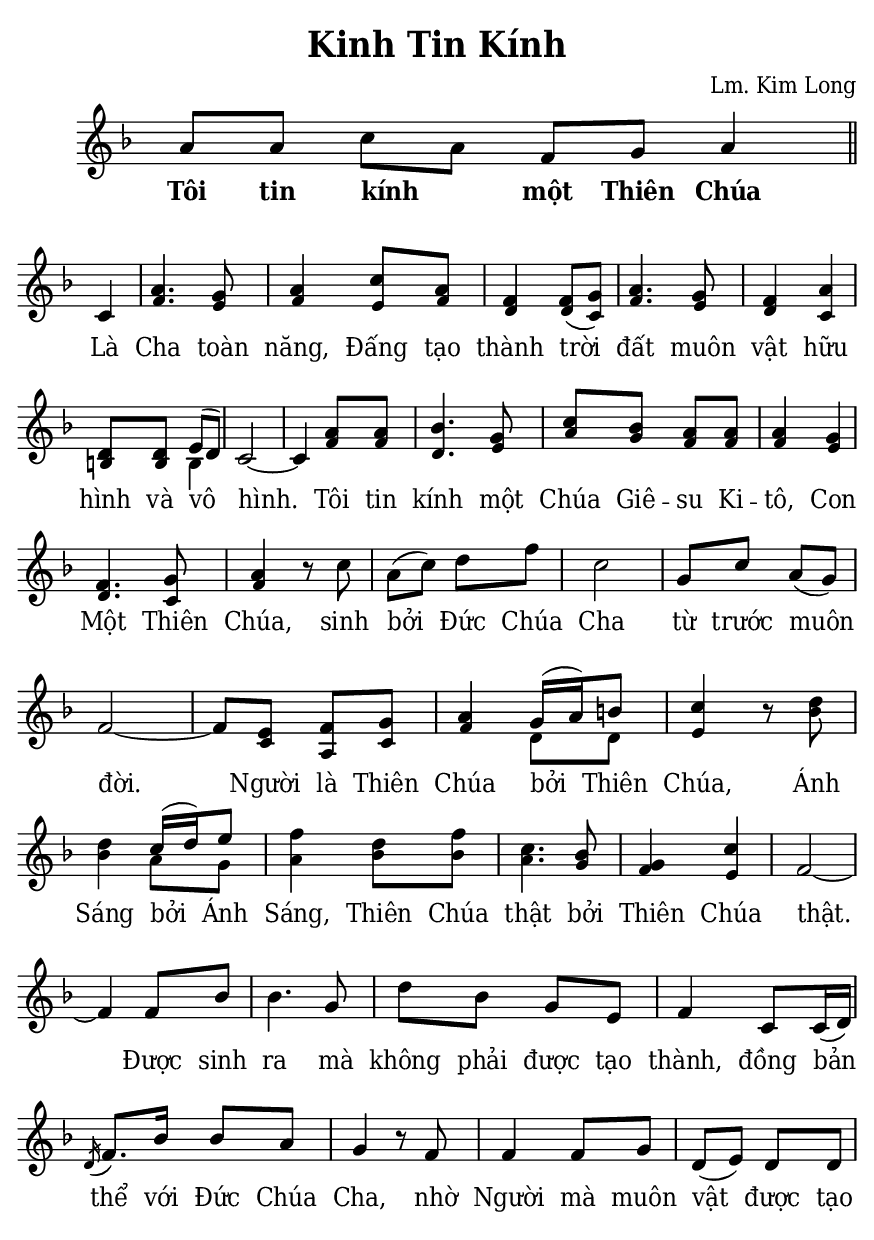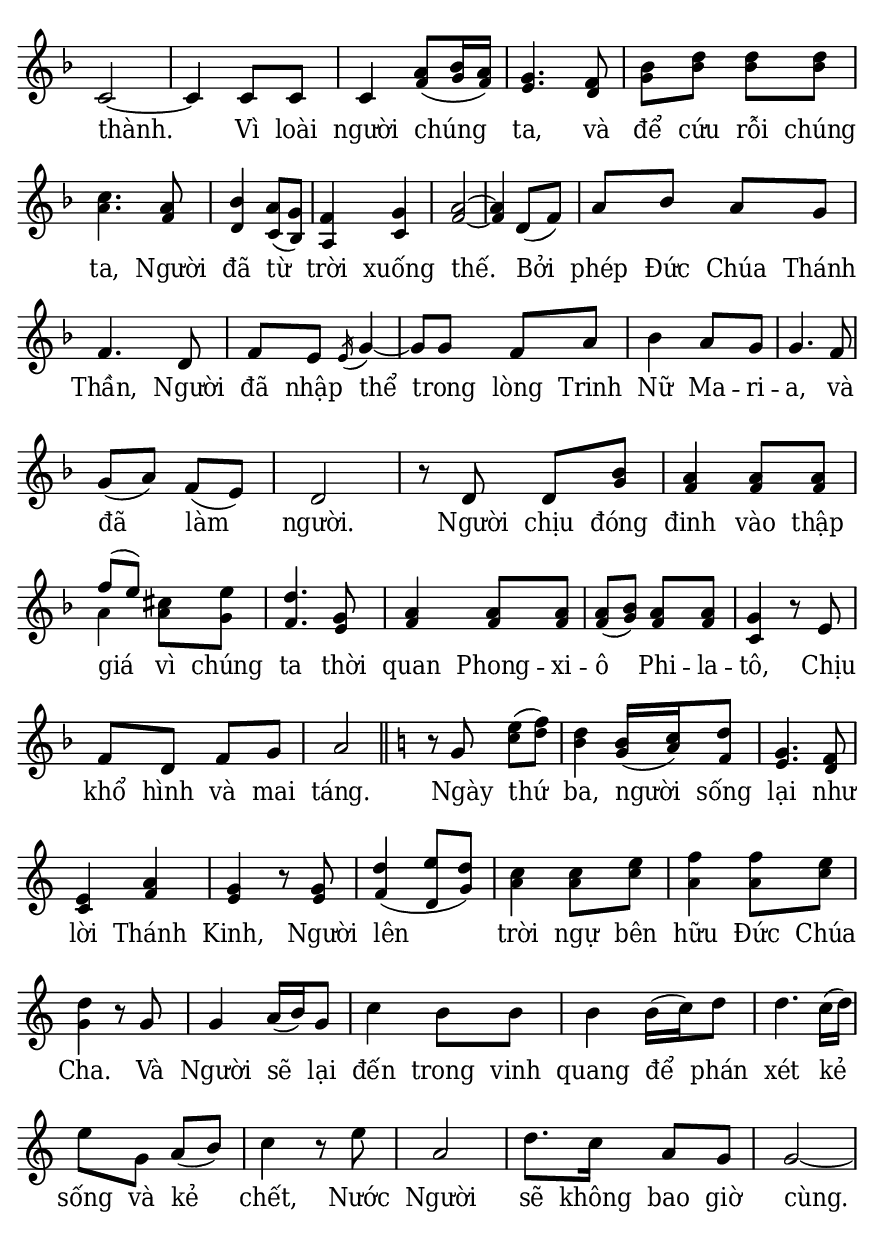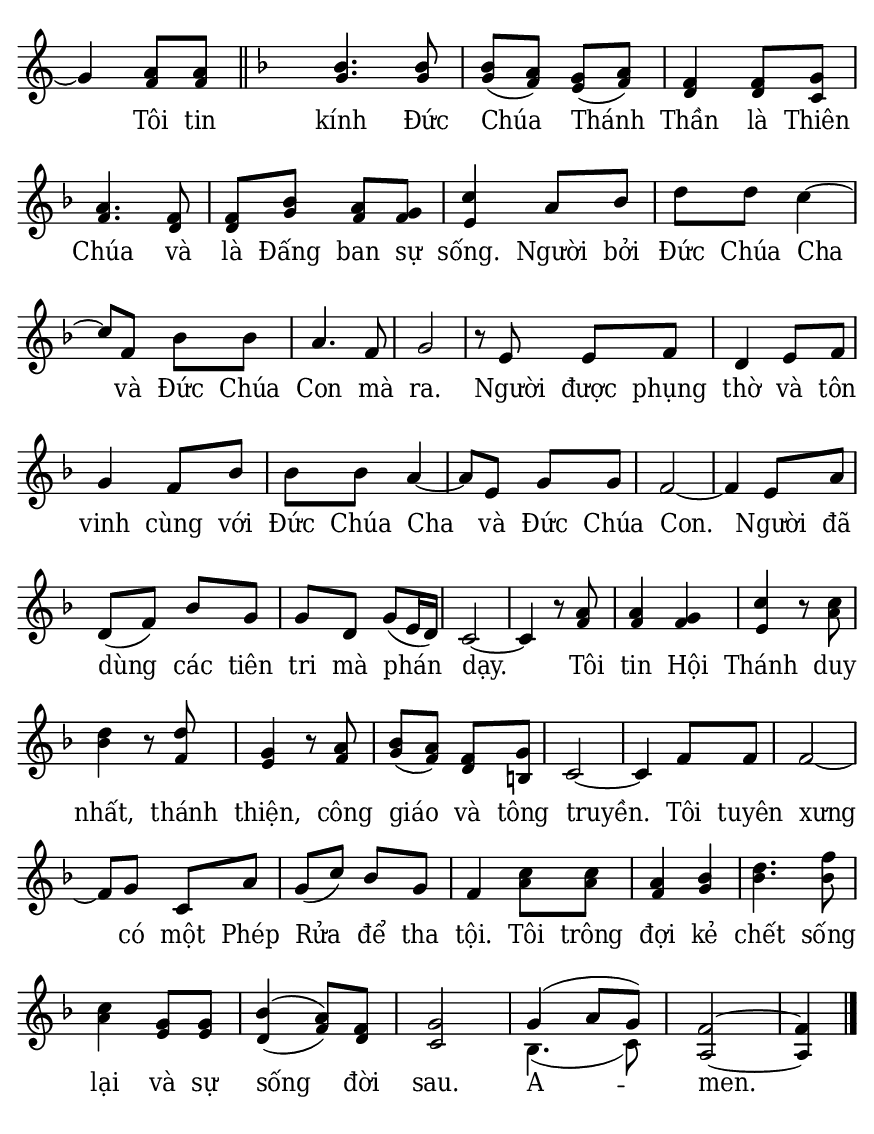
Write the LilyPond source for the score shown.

% Cài đặt chung\
\version "2.22.1"
\include "english.ly"

\header {
  title = "Kinh Tin Kính"
  composer = "Lm. Kim Long"
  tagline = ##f
}

% Nhạc phiên khúc
nhacPhienKhucSop = \relative c'' {
  \override Score.BarLine.break-visibility = ##(#f #f #f)
  a8 a c \hide (a) f g a4 \bar "||" \break
  \override Score.BarLine.break-visibility = ##(#t #t #t)
  
  \partial 4 c,4 |
  a'4. g8 |
  a4 c8 a |
  f4 f8 (g) |
  a4. g8 |
  f4 a |
  d,8 d e (d) |
  c2 ~ |
  c4 a'8 a |
  bf4. g8 |
  c bf a a |
  a4 g |
  f4. g8 |
  a4 r8 c |
  a (c) d f |
  c2 |
  g8 c a (g) |
  f2 ~ |
  f8 e f g |
  a4 g16 (a) b!8 |
  c4 r8 d |
  d4 c16 (d) e8 |
  f4 d8 f |
  c4. bf8 |
  g4 c |
  f,2 ~ |
  f4 f8 bf |
  bf4. g8 |
  d' bf g e |
  f4 c8 c16 (d) |
  \slashedGrace { d16 ( } f8.) bf16 bf8 a |
  g4 r8 f |
  f4 f8 g |
  d (e) d d |
  c2 ~ |
  c4 c8 c |
  c4 a'8 (bf16 a) |
  g4. f8 |
  bf d d d |
  c4. a8 |
  bf4 a8 (g) |
  f4 g |
  a2 ~ |
  a4 d,8 (f) |
  a bf a g |
  f4. d8 |
  f e \slashedGrace { e16 ( } g4) ~ |
  g8 g f a |
  bf4 a8 g |
  g4. f8 |
  g (a) f (e) |
  d2 |
  r8 d d bf' |
  a4 a8 a |
  f' (e) cs e |
  d4. g,8 |
  a4 a8 a |
  a (bf) a a |
  g4 r8 e |
  f d f g |
  a2 \bar "||"
  
  \key c \major
  r8 g e' (f) |
  d4 b16 (c) d8 |
  g,4. f8 |
  e4 a |
  g4 r8 g |
  d'4 (e8 d) |
  c4 c8 e |
  f4 f8 e |
  d4 r8 g, |
  g4 a16 (b) g8 |
  c4 b8 b |
  b4 b16 (c) d8 |
  d4. c16 (d) |
  e8 g, a (b) |
  c4 r8 e |
  a,2 |
  d8. c16 a8 g |
  g2 ~ |
  g4 a8 a \bar "||"
  
  \key f \major
  bf4. bf8 |
  bf (a) g (a) |
  f4 f8 g |
  a4. f8 |
  f bf a g |
  c4 a8 bf |
  d d c4 ~ |
  c8 f, bf bf |
  a4. f8 |
  g2 |
  r8 e e f |
  d4 e8 f |
  g4 f8 bf |
  bf bf a4 ~ |
  a8 e g g |
  f2 ~ |
  f4 e8 a |
  d, (f) bf g |
  g d g (e16 d) |
  c2 ~ |
  c4 r8 a' |
  a4 g |
  c r8 c |
  d4 r8 d |
  g,4 r8 a |
  bf (a) f g |
  c,2 ~ |
  c4 f8 f |
  f2 ~ |
  f8 g c, a' |
  g (c) bf g |
  f4 c'8 c |
  a4 bf |
  d4. f8 |
  c4 g8 g |
  bf4 ^(a8) f |
  g2 |
  g4 (a8 g) |
  f2 ~ |
  f4 \bar "|."
}

nhacPhienKhucAlto = \relative c' {
  r8*8
  
  c4 |
  f4. e8 |
  f4 e8 f |
  d4 d8 (c) |
  f4. e8 |
  d4 c |
  b!8 b b4 |
  c2 ~ |
  c4 f8 f |
  d4. e8 |
  a g f f |
  f4 e |
  d4. c8 |
  f4 r8 c' |
  a (c) d f |
  c2 |
  g8 c a (g) |
  f2 ~ |
  f8 c a c |
  f4 d8 [d] |
  e4 r8 bf' |
  bf4 a8 [g] |
  a4 bf8 bf |
  a4. g8 |
  f4 e |
  f2 ~ |
  f4 f8 bf |
  bf4. g8 |
  d' bf g e |
  f4 c8 c16 (d) |
  \slashedGrace { d16 ( } f8.) bf16 bf8 a |
  g4 r8 f |
  f4 f8 g |
  d (e) d d |
  c2 ~ |
  c4 c8 c |
  c4 f8 (g16 f) |
  e4. d8 |
  g bf bf bf |
  a4. f8 |
  d4 c8 (bf) |
  a4 c |
  f2 ~ |
  f4 d8 (f) |
  a bf a g |
  f4. d8 |
  f e \slashedGrace { e16 ( } g4) ~ |
  g8 g f a |
  bf4 a8 g |
  g4. f8 |
  g (a) f (e) |
  d2 |
  r8 d d g |
  f4 f8 f |
  a4 a8 g |
  f4. e8 |
  f4 f8 f |
  f (g) f8 f |
  c4 r8 e |
  f d f g |
  a2 |
  
  \key c \major
  r8 g c (d) |
  b4 g16 (a) f8 |
  e4. d8 |
  c4 f |
  e r8 e |
  f4 (d8 g) |
  a4 a8 c |
  a4 a8 c |
  g4 r8 g |
  g4 a16 (b) g8 |
  c4 b8 b |
  b4 b16 (c) d8 |
  d4. c16 (d) |
  e8 g, a (b) |
  c4 r8 e |
  a,2 |
  d8. c16 a8 g |
  g2 ~ |
  g4 f8 f |
  
  \key f \major
  g4. g8 |
  g (f) e (f) |
  d4 d8 c |
  f4. d8 |
  d g f f |
  e4 a8 bf |
  d d c4 ~ |
  c8 f, bf bf |
  a4. f8 |
  g2 |
  r8 e e f |
  d4 e8 f |
  g4 f8 bf |
  bf bf a4 ~ |
  a8 e g g |
  f2 ~ |
  f4 e8 a |
  d, (f) bf g |
  g d g (e16 d) |
  c2 ~ |
  c4 r8 f |
  f4 f |
  e r8 a |
  bf4 r8 f |
  e4 r8 f |
  g (f) d b! |
  c2 ~ |
  c4 f8 f |
  f2 ~ |
  f8 g c, a' |
  g (c) bf g |
  f4 a8 a |
  f4 g |
  bf4. bf8 |
  a4 e8 e |
  d4 _(f8) d |
  c2 |
  bf4. ( c8) |
  a2 ~ |
  a4
}

% Lời phiên khúc
loiPhienKhucSop = \lyrics {
  \override Lyrics.LyricText.font-series = #'bold
  Tôi tin kính một Thiên Chúa
  \revert Lyrics.LyricText.font-series
  Là Cha toàn năng, Đấng tạo thành trời đất
  muôn vật hữu hình và vô hình.
  Tôi tin kính một Chúa Giê -- su Ki -- tô,
  Con Một Thiên Chúa,
  sinh bởi Đức Chúa Cha từ trước muôn đời.
  Người là Thiên Chúa bởi Thiên Chúa,
  Ánh Sáng bởi Ánh Sáng, Thiên Chúa thật bởi Thiên Chúa thật.
  Được sinh ra mà không phải được tạo thành,
  đồng bản thể với Đức Chúa Cha,
  nhờ Người mà muôn vật được tạo thành.
  Vì loài người chúng ta, và để cứu rỗi chúng ta,
  Người đã từ trời xuống thế.
  Bởi phép Đức Chúa Thánh Thần,
  Người đã nhập thể trong lòng Trinh Nữ Ma -- ri -- a,
  và đã làm người.
  Người chịu đóng đinh vào thập giá vì chúng ta
  thời quan Phong -- xi -- ô Phi -- la -- tô,
  Chịu khổ hình và mai táng.
  Ngày thứ ba, người sống lại như lời Thánh Kinh,
  Người lên trời ngự bên hữu Đức Chúa Cha.
  Và Người sẽ lại đến trong vinh quang
  để phán xét kẻ sống và kẻ chết,
  Nước Người sẽ không bao giờ cùng.
  Tôi tin kính Đức Chúa Thánh Thần là Thiên Chúa
  và là Đấng ban sự sống.
  Người bởi Đức Chúa Cha và Đức Chúa Con mà ra.
  Người được phụng thờ và tôn vinh
  cùng với Đức Chúa Cha và Đức Chúa Con.
  Người đã dùng các tiên tri mà phán dạy.
  Tôi tin Hội Thánh duy nhất, thánh thiện,
  công giáo và tông truyền.
  Tôi tuyên xưng có một Phép Rửa để tha tội.
  Tôi trông đợi kẻ chết sống lại
  và sự sống đời sau.
  A -- men.
}

% Dàn trang
\paper {
  #(set-paper-size "a5")
  top-margin = 3\mm
  bottom-margin = 3\mm
  left-margin = 3\mm
  right-margin = 3\mm
  #(define fonts
	 (make-pango-font-tree "Deja Vu Serif Condensed"
	 		       "Deja Vu Serif Condensed"
			       "Deja Vu Serif Condensed"
			       (/ 20 20)))
  print-page-number = ##f
}

TongNhip = {
  \key f \major \time 2/4
  \set Timing.beamExceptions = #'()
  \set Timing.baseMoment = #(ly:make-moment 1/4)
}

% Đổi kích thước nốt cho bè phụ
notBePhu =
#(define-music-function (font-size music) (number? ly:music?)
   (for-some-music
     (lambda (m)
       (if (music-is-of-type? m 'rhythmic-event)
           (begin
             (set! (ly:music-property m 'tweaks)
                   (cons `(font-size . ,font-size)
                         (ly:music-property m 'tweaks)))
             #t)
           #f))
     music)
   music)

\score {
  \new ChoirStaff <<
    \new Staff \with {
        printPartCombineTexts = ##f
      }
      <<
      \new Voice \TongNhip \partCombine 
        \nhacPhienKhucSop
        \notBePhu -1 { \nhacPhienKhucAlto }
      \new NullVoice = beSop \nhacPhienKhucSop
      \new Lyrics \lyricsto beSop \loiPhienKhucSop
      >>
  >>
  \layout {
    indent = #10
    \override Staff.TimeSignature.transparent = ##t
    \override Lyrics.LyricSpace.minimum-distance = #1.5
    \override LyricHyphen.minimum-distance = #2
    \override Score.BarNumber.break-visibility = ##(#f #f #f)
    \override Score.SpacingSpanner.uniform-stretching = ##t
  } 
}
